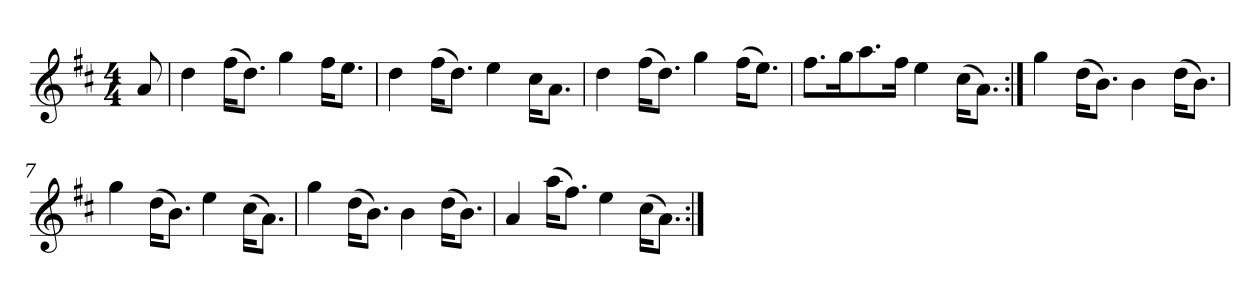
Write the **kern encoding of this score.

**kern
*part1
*staff1
*clefG2
*k[f#c#]
*D:
*M4/4
=1
8a/
=2
4dd\
(>16ff#\KL
8.dd\J)
4gg\
16ff#\KL
8.ee\J
=3
4dd\
(>16ff#\KL
8.dd\J)
4ee\
16cc#\KL
8.a\J
=4
4dd\
(>16ff#\KL
8.dd\J)
4gg\
(>16ff#\KL
8.ee\J)
=5
8.ff#\L
16gg\K
8.aa\
16ff#\Jk
4ee\
(>16cc#\KL
8.a\J)
=6:|!
4gg\
(>16dd\KL
8.b\J)
4b\
(>16dd\KL
8.b\J)
!!LO:LB:g=z
=7
4gg\
(>16dd\KL
8.b\J)
4ee\
(>16cc#\KL
8.a\J)
=8
4gg\
(>16dd\KL
8.b\J)
4b\
(>16dd\KL
8.b\J)
=9
4a/
(>16aa\KL
8.ff#\J)
4ee\
(>16cc#\KL
8.a\J)
=:|!
*-
